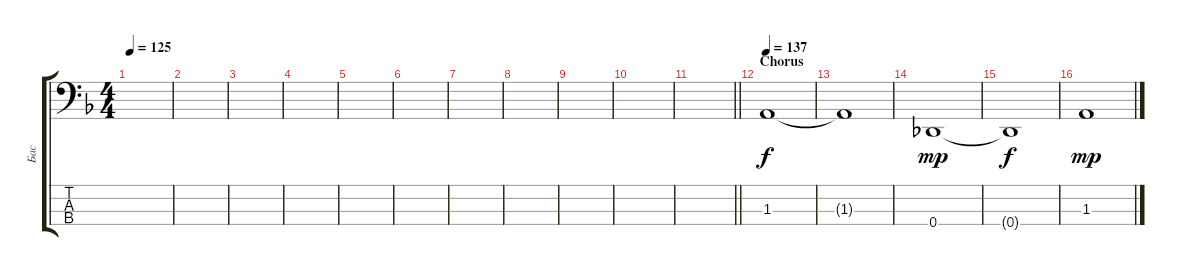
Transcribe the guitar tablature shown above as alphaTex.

\track ("Бас" "Бас") {instrument electricbassfinger}
\staff {score tabs}
\tuning (Gb2 Db2 Ab1 Db1) {hide}
\ts (4 4)
\tempo 125
\clef f4
\ks dminor
|
|
|
|
|
|
|
|
|
|
\barLineRight lightlight
|
\section ("" "Chorus")
\tempo 137
1.3.1 |
1.3{t}.1{dy f} |
0.4.1{dy mp} |
0.4{t}.1{dy f} |
1.3.1{dy mp}
